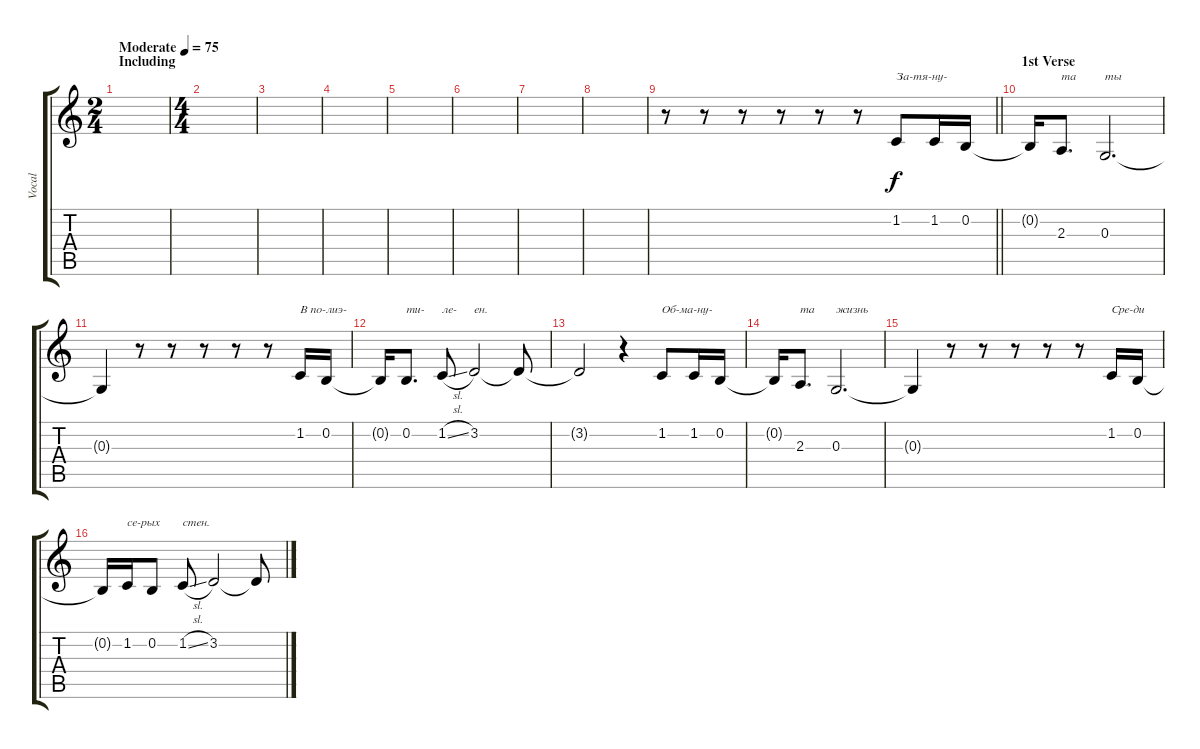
\track ("Vocal" "Vocal") {instrument clarinet}
\staff {score tabs}
\tuning (E4 B3 G3 D3 A2 E2) {hide}
\ts (2 4)
\section ("" "Including")
\tempo (75 "Moderate")
\clef g2
\ks c
|
\ts (4 4)
|
|
|
|
|
|
|
\barLineRight lightlight
r.8 r.8 r.8 r.8 r.8 r.8 1.2.8{txt "За-тя-ну-"} 1.2.16 0.2.16 |
\section ("" "1st Verse")
0.2{t}.16 2.3.8{d txt "та"} 0.3.2{d txt "ты"} |
0.3{t}.4 r.8 r.8 r.8 r.8 r.8 1.2.16{txt "В по-"} 0.2.16{txt "лиэ-"} |
0.2{t}.16 0.2.8{d txt "ти-"} 1.2{sl}.8{txt "ле-"} 3.2.2{txt "ен."} 3.2{t}.8 |
3.2{t}.2 r.4 1.2.8{txt "Об-ма-ну-"} 1.2.16 0.2.16 |
0.2{t}.16 2.3.8{d txt "та"} 0.3.2{d txt "жизнь"} |
0.3{t}.4 r.8 r.8 r.8 r.8 r.8 1.2.16{txt "Сре-ди"} 0.2.16 |
0.2{t}.16 1.2.16{txt "се-рых"} 0.2.8 1.2{sl}.8{txt "стен."} 3.2.2 3.2{t}.8
